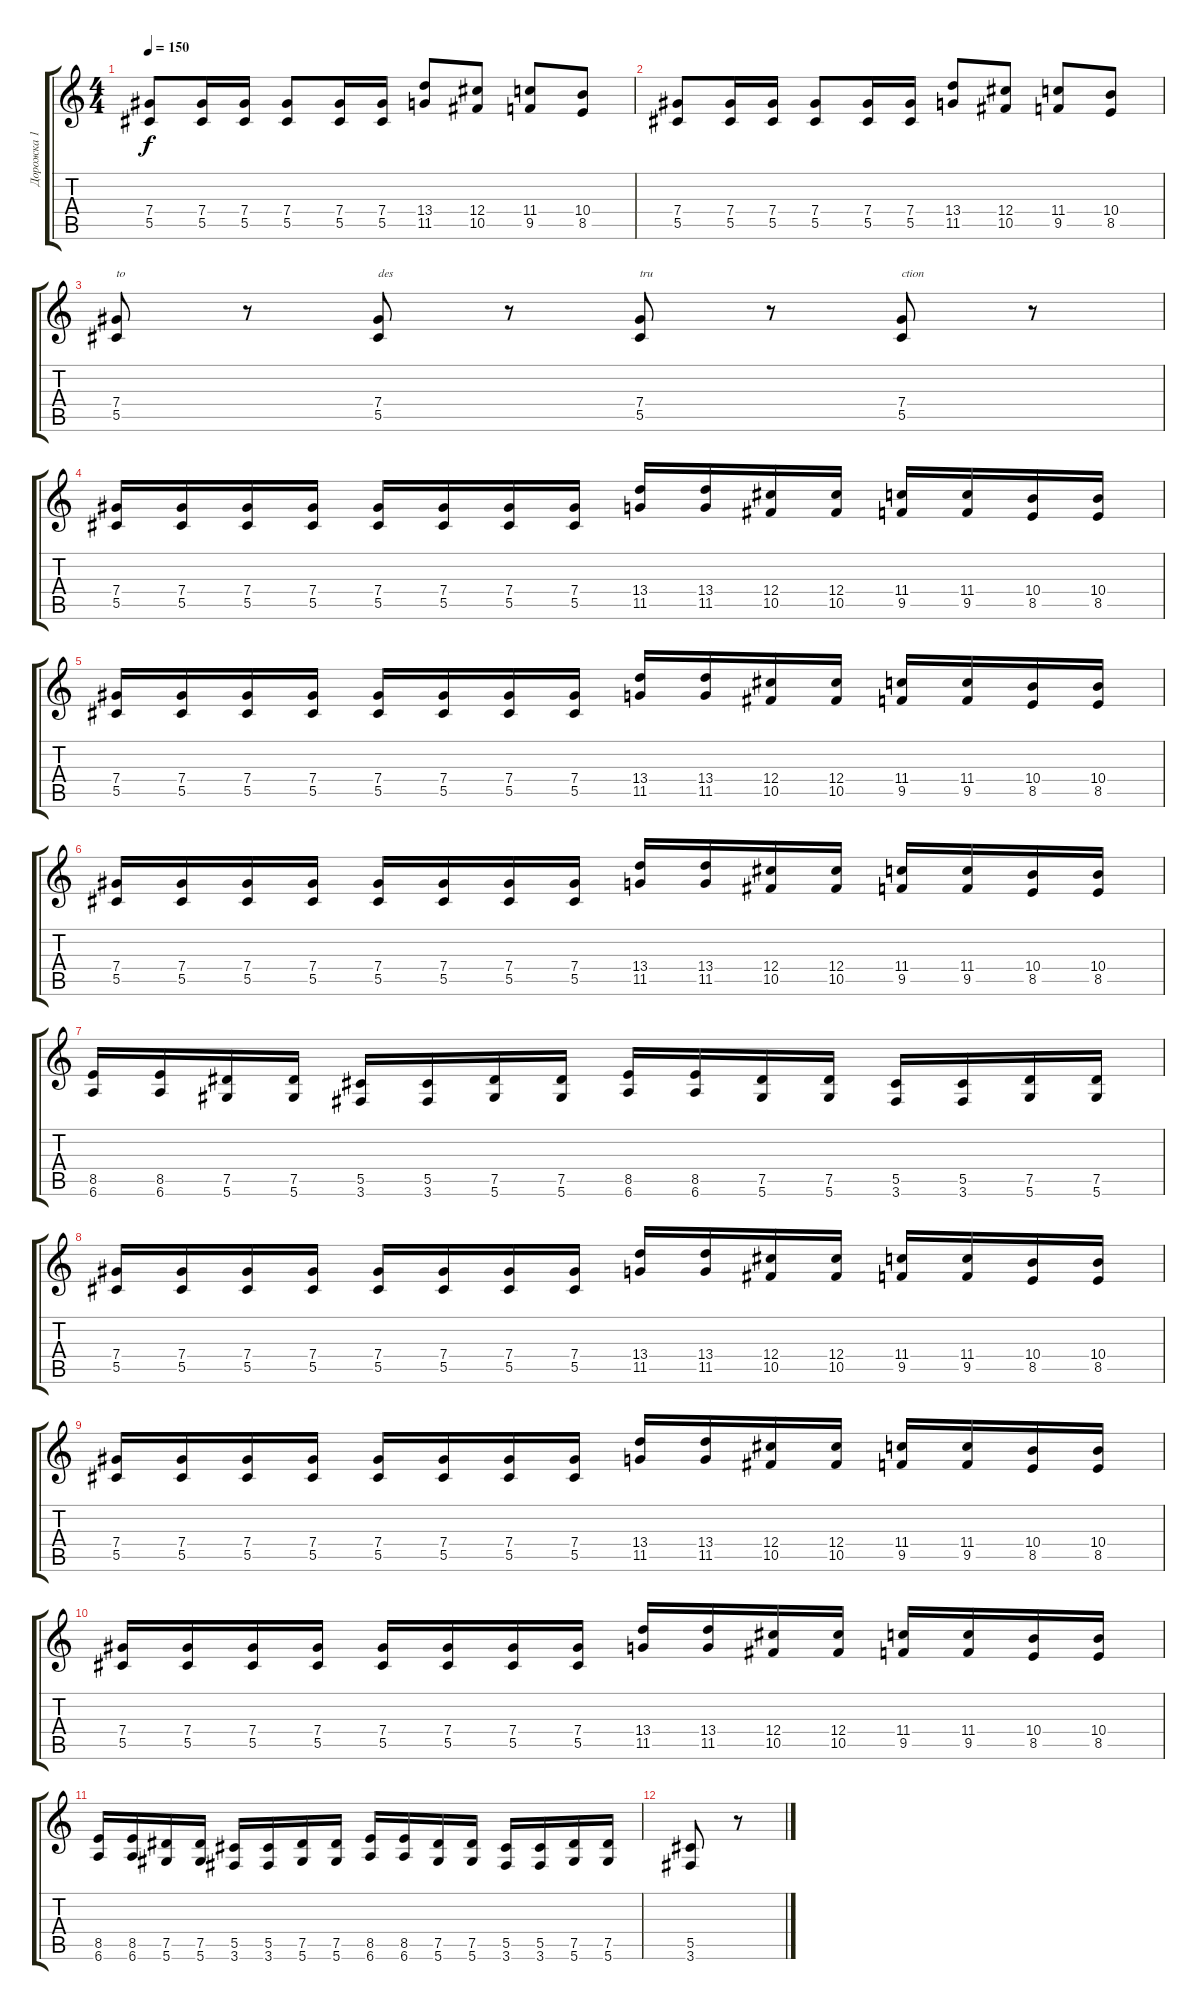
\track ("Дорожка 1" "Дорожка 1") {instrument distortionguitar}
\staff {score tabs}
\tuning (Eb4 Bb3 Gb3 Db3 Ab2 Eb2) {hide}
\ts (4 4)
\tempo 150
\clef g2
\ks c
(7.4 5.5).8{dy f} (7.4 5.5).16 (7.4 5.5).16 (7.4 5.5).8 (7.4 5.5).16 (7.4 5.5).16 (13.4 11.5).8 (12.4 10.5).8 (11.4 9.5).8 (10.4 8.5).8 |
(7.4 5.5).8 (7.4 5.5).16 (7.4 5.5).16 (7.4 5.5).8 (7.4 5.5).16 (7.4 5.5).16 (13.4 11.5).8 (12.4 10.5).8 (11.4 9.5).8 (10.4 8.5).8 |
(7.4 5.5).8{txt "to"} r.8 (7.4 5.5).8{txt "des"} r.8 (7.4 5.5).8{txt "tru"} r.8 (7.4 5.5).8{txt "ction"} r.8 |
(7.4 5.5).16 (7.4 5.5).16 (7.4 5.5).16 (7.4 5.5).16 (7.4 5.5).16 (7.4 5.5).16 (7.4 5.5).16 (7.4 5.5).16 (13.4 11.5).16 (13.4 11.5).16 (12.4 10.5).16 (12.4 10.5).16 (11.4 9.5).16 (11.4 9.5).16 (10.4 8.5).16 (10.4 8.5).16 |
(7.4 5.5).16 (7.4 5.5).16 (7.4 5.5).16 (7.4 5.5).16 (7.4 5.5).16 (7.4 5.5).16 (7.4 5.5).16 (7.4 5.5).16 (13.4 11.5).16 (13.4 11.5).16 (12.4 10.5).16 (12.4 10.5).16 (11.4 9.5).16 (11.4 9.5).16 (10.4 8.5).16 (10.4 8.5).16 |
(7.4 5.5).16 (7.4 5.5).16 (7.4 5.5).16 (7.4 5.5).16 (7.4 5.5).16 (7.4 5.5).16 (7.4 5.5).16 (7.4 5.5).16 (13.4 11.5).16 (13.4 11.5).16 (12.4 10.5).16 (12.4 10.5).16 (11.4 9.5).16 (11.4 9.5).16 (10.4 8.5).16 (10.4 8.5).16 |
(8.5 6.6).16 (8.5 6.6).16 (7.5 5.6).16 (7.5 5.6).16 (5.5 3.6).16 (5.5 3.6).16 (7.5 5.6).16 (7.5 5.6).16 (8.5 6.6).16 (8.5 6.6).16 (7.5 5.6).16 (7.5 5.6).16 (5.5 3.6).16 (5.5 3.6).16 (7.5 5.6).16 (7.5 5.6).16 |
(7.4 5.5).16 (7.4 5.5).16 (7.4 5.5).16 (7.4 5.5).16 (7.4 5.5).16 (7.4 5.5).16 (7.4 5.5).16 (7.4 5.5).16 (13.4 11.5).16 (13.4 11.5).16 (12.4 10.5).16 (12.4 10.5).16 (11.4 9.5).16 (11.4 9.5).16 (10.4 8.5).16 (10.4 8.5).16 |
(7.4 5.5).16 (7.4 5.5).16 (7.4 5.5).16 (7.4 5.5).16 (7.4 5.5).16 (7.4 5.5).16 (7.4 5.5).16 (7.4 5.5).16 (13.4 11.5).16 (13.4 11.5).16 (12.4 10.5).16 (12.4 10.5).16 (11.4 9.5).16 (11.4 9.5).16 (10.4 8.5).16 (10.4 8.5).16 |
(7.4 5.5).16 (7.4 5.5).16 (7.4 5.5).16 (7.4 5.5).16 (7.4 5.5).16 (7.4 5.5).16 (7.4 5.5).16 (7.4 5.5).16 (13.4 11.5).16 (13.4 11.5).16 (12.4 10.5).16 (12.4 10.5).16 (11.4 9.5).16 (11.4 9.5).16 (10.4 8.5).16 (10.4 8.5).16 |
(8.5 6.6).16 (8.5 6.6).16 (7.5 5.6).16 (7.5 5.6).16 (5.5 3.6).16 (5.5 3.6).16 (7.5 5.6).16 (7.5 5.6).16 (8.5 6.6).16 (8.5 6.6).16 (7.5 5.6).16 (7.5 5.6).16 (5.5 3.6).16 (5.5 3.6).16 (7.5 5.6).16 (7.5 5.6).16 |
(5.5 3.6).8 r.8
